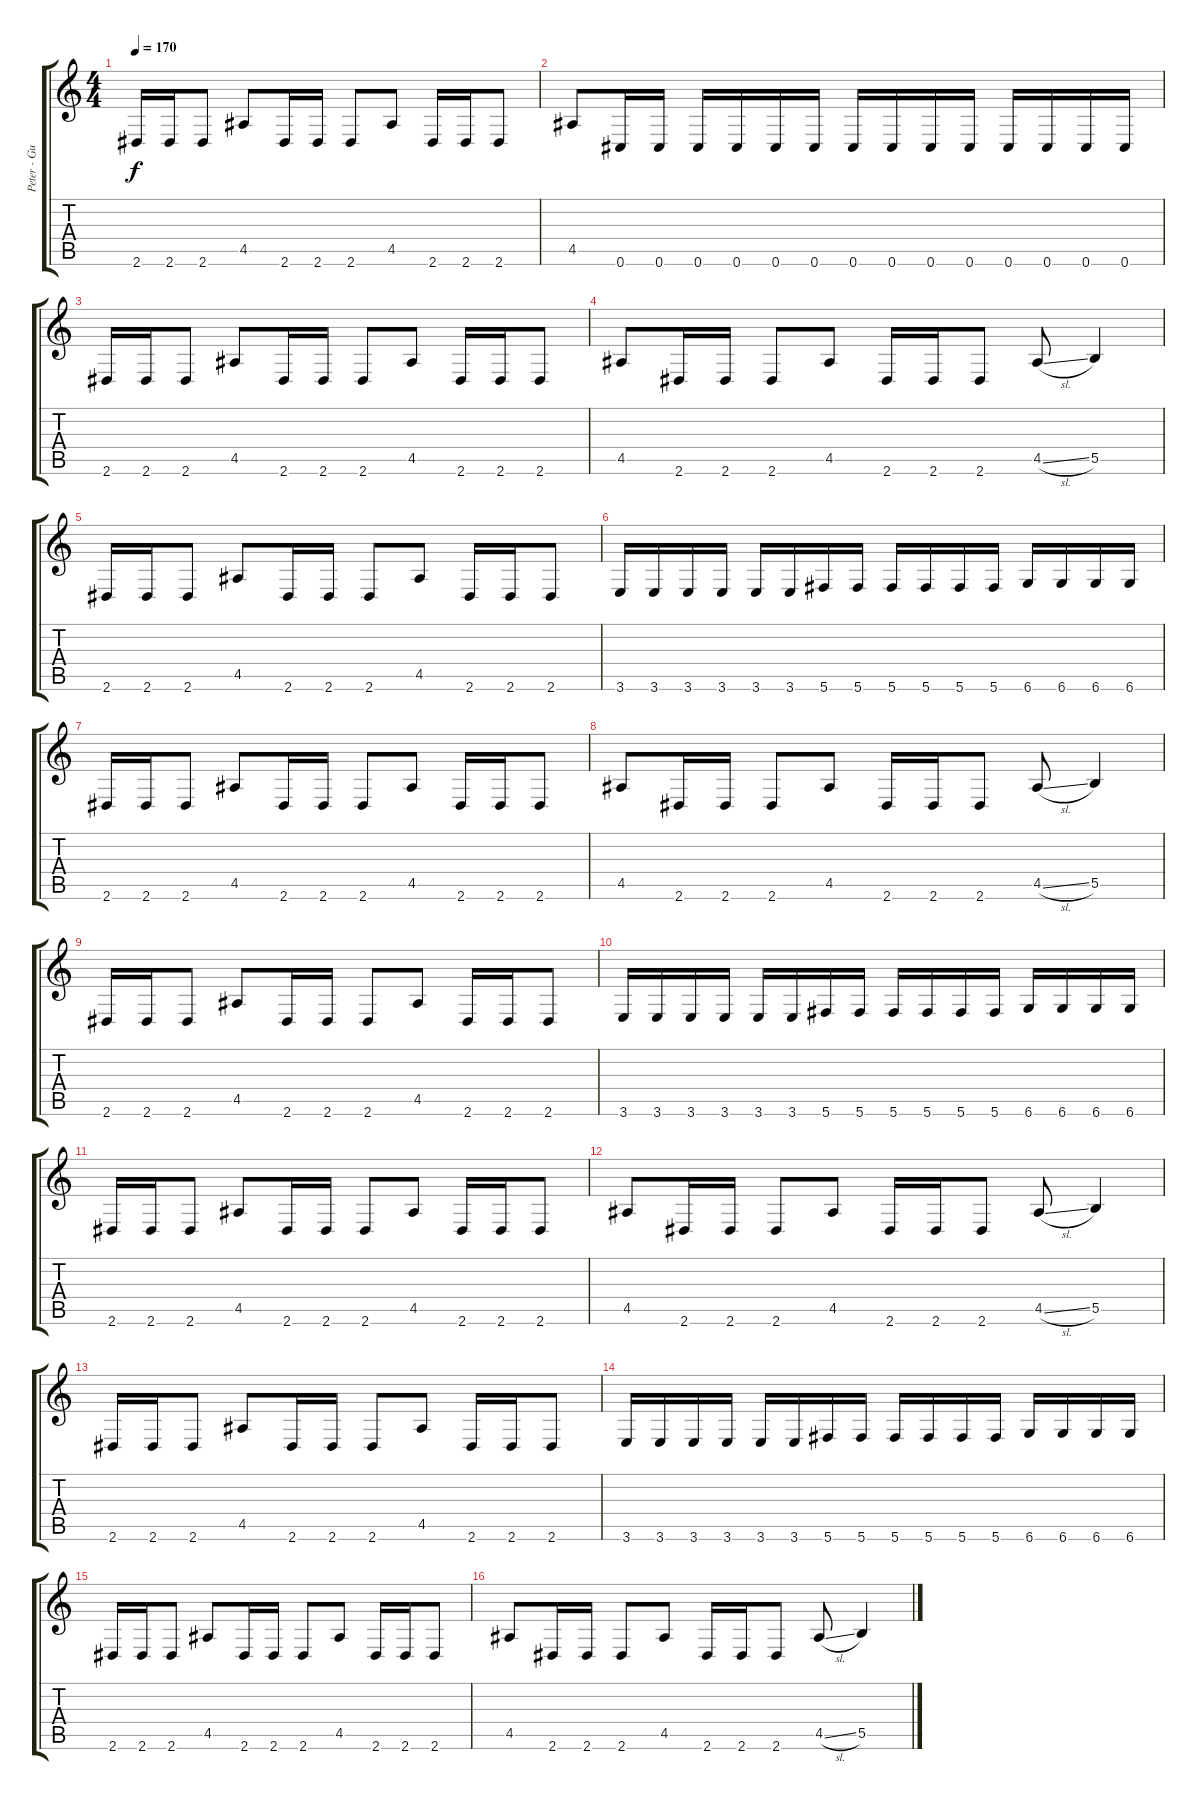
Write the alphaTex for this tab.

\track ("Peter - Guitar, Vocal" "Peter - Gu") {instrument overdrivenguitar}
\staff {score tabs}
\tuning (Db4 Ab3 E3 B2 Gb2 Db2) {hide}
\ts (4 4)
\tempo 170
\clef g2
\ks c
2.6.16{dy f} 2.6.16 2.6.8 4.5.8 2.6.16 2.6.16 2.6.8 4.5.8 2.6.16 2.6.16 2.6.8 |
4.5.8 0.6.16 0.6.16 0.6.16 0.6.16 0.6.16 0.6.16 0.6.16 0.6.16 0.6.16 0.6.16 0.6.16 0.6.16 0.6.16 0.6.16 |
2.6.16 2.6.16 2.6.8 4.5.8 2.6.16 2.6.16 2.6.8 4.5.8 2.6.16 2.6.16 2.6.8 |
4.5.8 2.6.16 2.6.16 2.6.8 4.5.8 2.6.16 2.6.16 2.6.8 4.5{sl}.8 5.5.4 |
2.6.16 2.6.16 2.6.8 4.5.8 2.6.16 2.6.16 2.6.8 4.5.8 2.6.16 2.6.16 2.6.8 |
3.6.16 3.6.16 3.6.16 3.6.16 3.6.16 3.6.16 5.6.16 5.6.16 5.6.16 5.6.16 5.6.16 5.6.16 6.6.16 6.6.16 6.6.16 6.6.16 |
2.6.16 2.6.16 2.6.8 4.5.8 2.6.16 2.6.16 2.6.8 4.5.8 2.6.16 2.6.16 2.6.8 |
4.5.8 2.6.16 2.6.16 2.6.8 4.5.8 2.6.16 2.6.16 2.6.8 4.5{sl}.8 5.5.4 |
2.6.16 2.6.16 2.6.8 4.5.8 2.6.16 2.6.16 2.6.8 4.5.8 2.6.16 2.6.16 2.6.8 |
3.6.16 3.6.16 3.6.16 3.6.16 3.6.16 3.6.16 5.6.16 5.6.16 5.6.16 5.6.16 5.6.16 5.6.16 6.6.16 6.6.16 6.6.16 6.6.16 |
2.6.16 2.6.16 2.6.8 4.5.8 2.6.16 2.6.16 2.6.8 4.5.8 2.6.16 2.6.16 2.6.8 |
4.5.8 2.6.16 2.6.16 2.6.8 4.5.8 2.6.16 2.6.16 2.6.8 4.5{sl}.8 5.5.4 |
2.6.16 2.6.16 2.6.8 4.5.8 2.6.16 2.6.16 2.6.8 4.5.8 2.6.16 2.6.16 2.6.8 |
3.6.16 3.6.16 3.6.16 3.6.16 3.6.16 3.6.16 5.6.16 5.6.16 5.6.16 5.6.16 5.6.16 5.6.16 6.6.16 6.6.16 6.6.16 6.6.16 |
2.6.16 2.6.16 2.6.8 4.5.8 2.6.16 2.6.16 2.6.8 4.5.8 2.6.16 2.6.16 2.6.8 |
4.5.8 2.6.16 2.6.16 2.6.8 4.5.8 2.6.16 2.6.16 2.6.8 4.5{sl}.8 5.5.4
